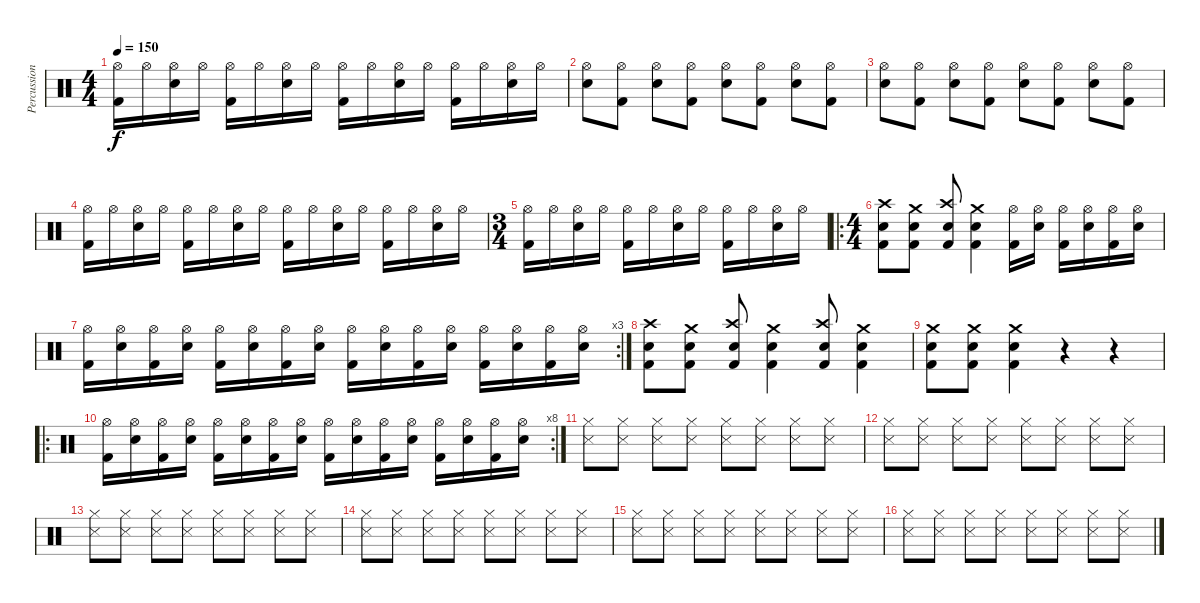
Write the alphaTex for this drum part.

\track ("Percussion" "Percussion") {instrument percussion}
\staff {score}
\articulation defaults
\ts (4 4)
\tempo 150
\clef neutral
\ks c
("Hi-Hat (open)" "Kick (hit) 2").16{dy f} "Hi-Hat (open)".16 ("Hi-Hat (open)" "Snare (hit) 2").16 "Hi-Hat (open)".16 ("Hi-Hat (open)" "Kick (hit) 2").16 "Hi-Hat (open)".16 ("Hi-Hat (open)" "Snare (hit) 2").16 "Hi-Hat (open)".16 ("Hi-Hat (open)" "Kick (hit) 2").16 "Hi-Hat (open)".16 ("Hi-Hat (open)" "Snare (hit) 2").16 "Hi-Hat (open)".16 ("Hi-Hat (open)" "Kick (hit) 2").16 "Hi-Hat (open)".16 ("Hi-Hat (open)" "Snare (hit) 2").16 "Hi-Hat (open)".16 |
("Hi-Hat (open)" "Snare (hit) 2").8 ("Hi-Hat (open)" "Kick (hit) 2").8 ("Hi-Hat (open)" "Snare (hit) 2").8 ("Hi-Hat (open)" "Kick (hit) 2").8 ("Hi-Hat (open)" "Snare (hit) 2").8 ("Hi-Hat (open)" "Kick (hit) 2").8 ("Hi-Hat (open)" "Snare (hit) 2").8 ("Hi-Hat (open)" "Kick (hit) 2").8 |
("Hi-Hat (open)" "Snare (hit) 2").8 ("Hi-Hat (open)" "Kick (hit) 2").8 ("Hi-Hat (open)" "Snare (hit) 2").8 ("Hi-Hat (open)" "Kick (hit) 2").8 ("Hi-Hat (open)" "Snare (hit) 2").8 ("Hi-Hat (open)" "Kick (hit) 2").8 ("Hi-Hat (open)" "Snare (hit) 2").8 ("Hi-Hat (open)" "Kick (hit) 2").8 |
("Hi-Hat (open)" "Kick (hit) 2").16 "Hi-Hat (open)".16 ("Hi-Hat (open)" "Snare (hit) 2").16 "Hi-Hat (open)".16 ("Hi-Hat (open)" "Kick (hit) 2").16 "Hi-Hat (open)".16 ("Hi-Hat (open)" "Snare (hit) 2").16 "Hi-Hat (open)".16 ("Hi-Hat (open)" "Kick (hit) 2").16 "Hi-Hat (open)".16 ("Hi-Hat (open)" "Snare (hit) 2").16 "Hi-Hat (open)".16 ("Hi-Hat (open)" "Kick (hit) 2").16 "Hi-Hat (open)".16 ("Hi-Hat (open)" "Snare (hit) 2").16 "Hi-Hat (open)".16 |
\ts (3 4)
("Hi-Hat (open)" "Kick (hit) 2").16 "Hi-Hat (open)".16 ("Hi-Hat (open)" "Snare (hit) 2").16 "Hi-Hat (open)".16 ("Hi-Hat (open)" "Kick (hit) 2").16 "Hi-Hat (open)".16 ("Hi-Hat (open)" "Snare (hit) 2").16 "Hi-Hat (open)".16 ("Hi-Hat (open)" "Kick (hit) 2").16 "Hi-Hat (open)".16 ("Hi-Hat (open)" "Snare (hit) 2").16 "Hi-Hat (open)".16 |
\ro
\ts (4 4)
("Crash high (hit)" "Electric Snare (hit)" "Kick (hit) 2").8 ("Crash medium (hit)" "Electric Snare (hit)" "Kick (hit) 2").8 ("Crash high (hit)" "Electric Snare (hit)" "Kick (hit) 2").8 ("Crash medium (hit)" "Electric Snare (hit)" "Kick (hit) 2").4 ("Hi-Hat (open)" "Kick (hit) 2").16 ("Hi-Hat (open)" "Electric Snare (hit)").16 ("Hi-Hat (open)" "Kick (hit) 2").16 ("Hi-Hat (open)" "Electric Snare (hit)").16 ("Hi-Hat (open)" "Kick (hit) 2").16 ("Hi-Hat (open)" "Electric Snare (hit)").16 |
\rc 3
("Hi-Hat (open)" "Kick (hit) 2").16 ("Hi-Hat (open)" "Electric Snare (hit)").16 ("Hi-Hat (open)" "Kick (hit) 2").16 ("Hi-Hat (open)" "Electric Snare (hit)").16 ("Hi-Hat (open)" "Kick (hit) 2").16 ("Hi-Hat (open)" "Electric Snare (hit)").16 ("Hi-Hat (open)" "Kick (hit) 2").16 ("Hi-Hat (open)" "Electric Snare (hit)").16 ("Hi-Hat (open)" "Kick (hit) 2").16 ("Hi-Hat (open)" "Electric Snare (hit)").16 ("Hi-Hat (open)" "Kick (hit) 2").16 ("Hi-Hat (open)" "Electric Snare (hit)").16 ("Hi-Hat (open)" "Kick (hit) 2").16 ("Hi-Hat (open)" "Electric Snare (hit)").16 ("Hi-Hat (open)" "Kick (hit) 2").16 ("Hi-Hat (open)" "Electric Snare (hit)").16 |
("Crash high (hit)" "Electric Snare (hit)" "Kick (hit) 2").8 ("Crash medium (hit)" "Electric Snare (hit)" "Kick (hit) 2").8 ("Crash high (hit)" "Electric Snare (hit)" "Kick (hit) 2").8 ("Crash medium (hit)" "Electric Snare (hit)" "Kick (hit) 2").4 ("Crash high (hit)" "Electric Snare (hit)" "Kick (hit) 2").8 ("Crash medium (hit)" "Electric Snare (hit)" "Kick (hit) 2").4 |
("Crash medium (hit)" "Electric Snare (hit)" "Kick (hit) 2").8 ("Crash medium (hit)" "Electric Snare (hit)" "Kick (hit) 2").8 ("Crash medium (hit)" "Electric Snare (hit)" "Kick (hit) 2").4 r.4 r.4 |
\ro
\rc 8
("Hi-Hat (open)" "Kick (hit) 2").16 ("Hi-Hat (open)" "Electric Snare (hit)").16 ("Hi-Hat (open)" "Kick (hit) 2").16 ("Hi-Hat (open)" "Electric Snare (hit)").16 ("Hi-Hat (open)" "Kick (hit) 2").16 ("Hi-Hat (open)" "Electric Snare (hit)").16 ("Hi-Hat (open)" "Kick (hit) 2").16 ("Hi-Hat (open)" "Electric Snare (hit)").16 ("Hi-Hat (open)" "Kick (hit) 2").16 ("Hi-Hat (open)" "Electric Snare (hit)").16 ("Hi-Hat (open)" "Kick (hit) 2").16 ("Hi-Hat (open)" "Electric Snare (hit)").16 ("Hi-Hat (open)" "Kick (hit) 2").16 ("Hi-Hat (open)" "Electric Snare (hit)").16 ("Hi-Hat (open)" "Kick (hit) 2").16 ("Hi-Hat (open)" "Electric Snare (hit)").16 |
("Hi-Hat (closed)" "Snare (side stick) 3").8 ("Hi-Hat (closed)" "Snare (side stick) 3").8 ("Hi-Hat (closed)" "Snare (side stick) 3").8 ("Hi-Hat (closed)" "Snare (side stick) 3").8 ("Hi-Hat (closed)" "Snare (side stick) 3").8 ("Hi-Hat (closed)" "Snare (side stick) 3").8 ("Hi-Hat (closed)" "Snare (side stick) 3").8 ("Hi-Hat (closed)" "Snare (side stick) 3").8 |
("Hi-Hat (closed)" "Snare (side stick) 3").8 ("Hi-Hat (closed)" "Snare (side stick) 3").8 ("Hi-Hat (closed)" "Snare (side stick) 3").8 ("Hi-Hat (closed)" "Snare (side stick) 3").8 ("Hi-Hat (closed)" "Snare (side stick) 3").8 ("Hi-Hat (closed)" "Snare (side stick) 3").8 ("Hi-Hat (closed)" "Snare (side stick) 3").8 ("Hi-Hat (closed)" "Snare (side stick) 3").8 |
("Hi-Hat (closed)" "Snare (side stick) 3").8 ("Hi-Hat (closed)" "Snare (side stick) 3").8 ("Hi-Hat (closed)" "Snare (side stick) 3").8 ("Hi-Hat (closed)" "Snare (side stick) 3").8 ("Hi-Hat (closed)" "Snare (side stick) 3").8 ("Hi-Hat (closed)" "Snare (side stick) 3").8 ("Hi-Hat (closed)" "Snare (side stick) 3").8 ("Hi-Hat (closed)" "Snare (side stick) 3").8 |
("Hi-Hat (closed)" "Snare (side stick) 3").8 ("Hi-Hat (closed)" "Snare (side stick) 3").8 ("Hi-Hat (closed)" "Snare (side stick) 3").8 ("Hi-Hat (closed)" "Snare (side stick) 3").8 ("Hi-Hat (closed)" "Snare (side stick) 3").8 ("Hi-Hat (closed)" "Snare (side stick) 3").8 ("Hi-Hat (closed)" "Snare (side stick) 3").8 ("Hi-Hat (closed)" "Snare (side stick) 3").8 |
("Hi-Hat (closed)" "Snare (side stick) 3").8 ("Hi-Hat (closed)" "Snare (side stick) 3").8 ("Hi-Hat (closed)" "Snare (side stick) 3").8 ("Hi-Hat (closed)" "Snare (side stick) 3").8 ("Hi-Hat (closed)" "Snare (side stick) 3").8 ("Hi-Hat (closed)" "Snare (side stick) 3").8 ("Hi-Hat (closed)" "Snare (side stick) 3").8 ("Hi-Hat (closed)" "Snare (side stick) 3").8 |
("Hi-Hat (closed)" "Snare (side stick) 3").8 ("Hi-Hat (closed)" "Snare (side stick) 3").8 ("Hi-Hat (closed)" "Snare (side stick) 3").8 ("Hi-Hat (closed)" "Snare (side stick) 3").8 ("Hi-Hat (closed)" "Snare (side stick) 3").8 ("Hi-Hat (closed)" "Snare (side stick) 3").8 ("Hi-Hat (closed)" "Snare (side stick) 3").8 ("Hi-Hat (closed)" "Snare (side stick) 3").8
